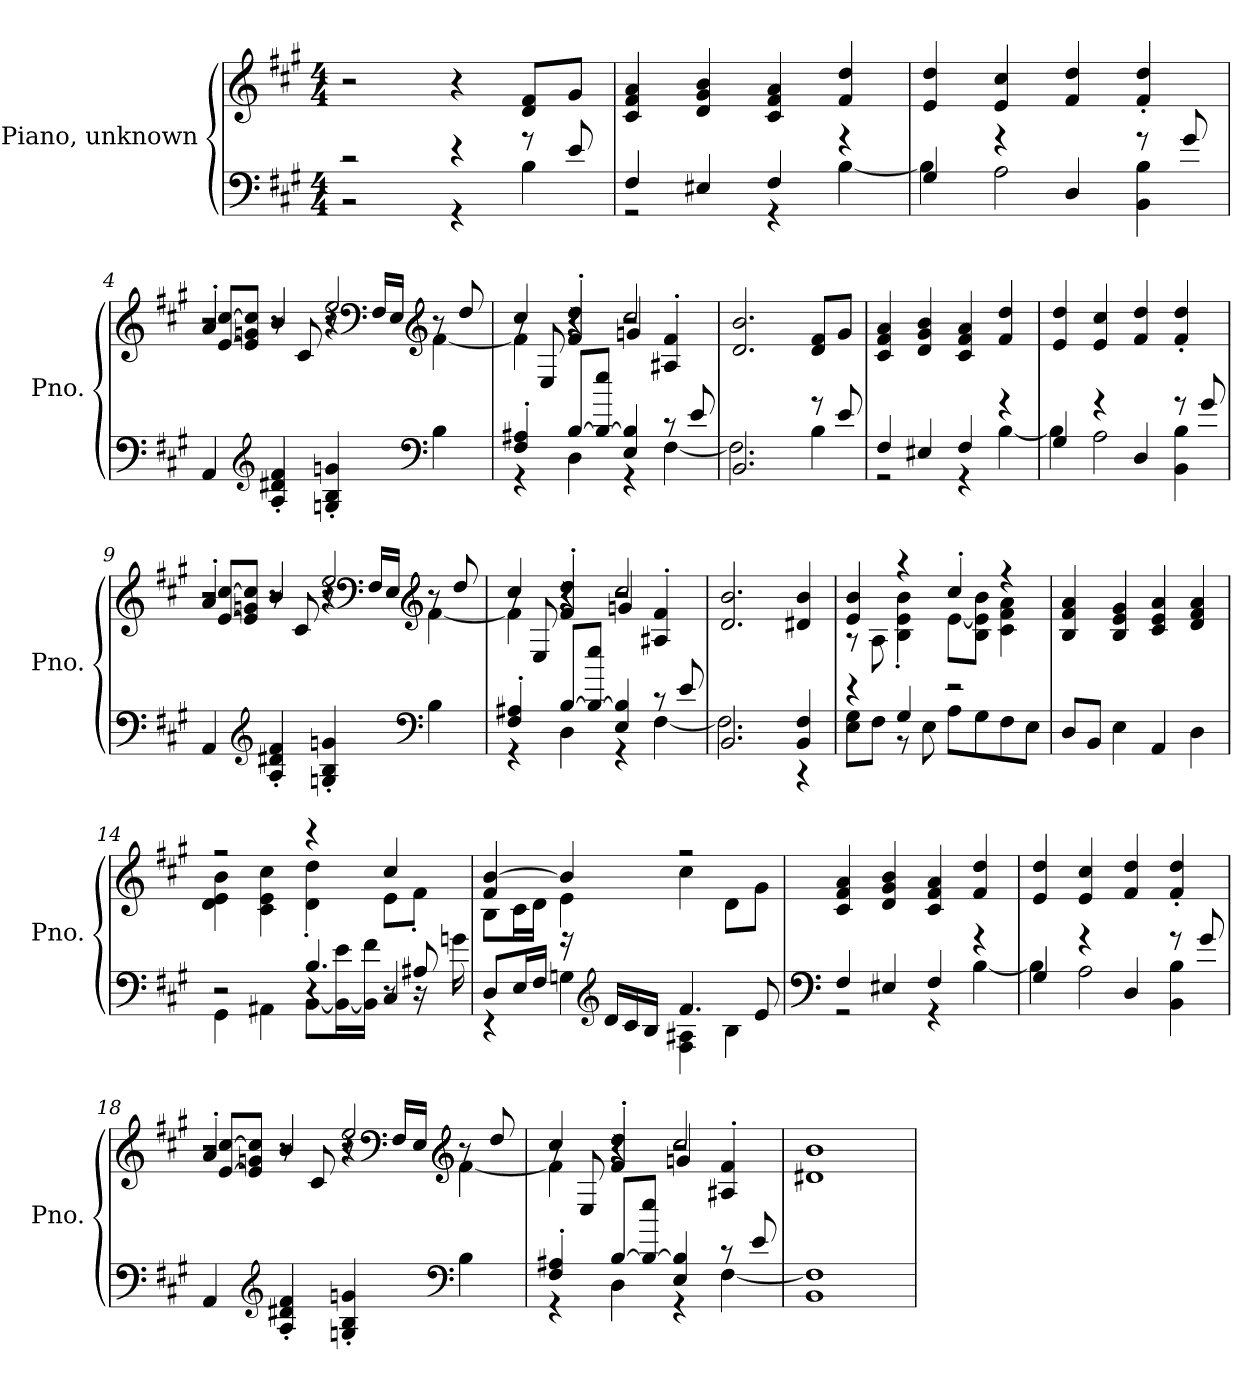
**kern	**kern
*part1	*part1
*staff2	*staff1
*I"Piano, unknown	*
*I'Pno.	*
*clefF4	*clefG2
*k[f#c#g#]	*k[f#c#g#]
*M4/4	*M4/4
*MM120	*MM120
=1	=1
*^	*
2r	2r	2r
4r	4r	4r
8r	4B\	8d/ 8f#/L
8e/	.	8g#/J
=2	=2	=2
4F#/	2r	4c#/ 4f#/ 4a/
4E#X/	.	4d/ 4g#/ 4b/
4F#/	4r	4c#/ 4f#/ 4a/
4r	[4B\	4f#/ 4dd/
=3	=3	=3
4G#/	4B\]	4e/ 4dd/
4r	2A\	4e/ 4cc#/
4D/	.	4f#/ 4dd/
8r	4BB\ 4B\	4f#/' 4dd/'
8g#/	.	.
*v	*v	*
=4	=4
*	*^
*	*	*^
4AA/	4a'/	2r	[8e/ [8cc#/L
.	.	.	8e/] 8gn/ 8cc#/]J
*clefG2	*	*	*
4A/' 4d#X/' 4f#/'	4b/	.	8r
.	.	.	8c#/
4Gn/' 4B/' 4gn/'	2ee/	4r	8r
*	*clefF4	*	*
.	.	.	16F#/LL
.	.	.	16E/JJ
*clefF4	*clefG2	*	*
4B\	.	[4f#\	8r
.	.	.	8dd/
!!LO:LB:g=z	!!	!!
=5	=5	=5	=5
*^	*	*	*
4F#/' 4A#X/'	4r	4cc#/	4f#\]	8r
.	.	.	.	8E/
[8B/L	4D\	4r	4r	4f#/' 4dd/'
8B/_ 8ee/J	.	.	.	.
4E/ 4B/]	4r	2cc#/	2r	4gn/
8r	[4F#\	.	.	4A#X/' 4f#/'
8e/	.	.	.	.
*	*	*v	*v	*v
=6	=6	=6
2.BB/	2.F#\]	2.d/ 2.b/
8r	4B\	8d/ 8f#/L
8e/	.	8g#/J
=7	=7	=7
4F#/	2r	4c#/ 4f#/ 4a/
4E#X/	.	4d/ 4g#/ 4b/
4F#/	4r	4c#/ 4f#/ 4a/
4r	[4B\	4f#/ 4dd/
=8	=8	=8
4G#/	4B\]	4e/ 4dd/
4r	2A\	4e/ 4cc#/
4D/	.	4f#/ 4dd/
8r	4BB\ 4B\	4f#/' 4dd/'
8g#/	.	.
*v	*v	*
!!LO:LB:g=z
=9	=9
*	*^
*	*	*^
4AA/	4a'/	2r	[8e/ [8cc#/L
.	.	.	8e/] 8gn/ 8cc#/]J
*clefG2	*	*	*
4A/' 4d#X/' 4f#/'	4b/	.	8r
.	.	.	8c#/
4Gn/' 4B/' 4gn/'	2ee/	4r	8r
*	*clefF4	*	*
.	.	.	16F#/LL
.	.	.	16E/JJ
*clefF4	*clefG2	*	*
4B\	.	[4f#\	8r
.	.	.	8dd/
=10	=10	=10	=10
*^	*	*	*
4F#/' 4A#X/'	4r	4cc#/	4f#\]	8r
.	.	.	.	8E/
[8B/L	4D\	4r	4r	4f#/' 4dd/'
8B/_ 8ee/J	.	.	.	.
4E/ 4B/]	4r	2cc#/	2r	4gn/
8r	[4F#\	.	.	4A#X/' 4f#/'
8e/	.	.	.	.
*	*	*v	*v	*v
=11	=11	=11
2.BB/	2.F#\]	2.d/ 2.b/
4BB/ 4F#/	4r	4d#X/ 4b/
=12	=12	=12
*	*	*^
4r	8E\ 8G#\L	4e/ 4b/	8r
.	8F#\J	.	8A\
4G#/	8r	4r	4B\' 4e\' 4b\'
.	8E\	.	.
2r	8A\L	4cc#'/	[8e\L
.	8G#\	.	8B\ 8e\] 8b\J
.	8F#\	4r	4c#\ 4f#\ 4a\
.	8E\J	.	.
*v	*v	*	*
*	*v	*v
!!LO:LB:g=z
=13	=13
8D/L	4B/ 4f#/ 4a/
8BB/J	.
4E\	4B/ 4e/ 4g#/
4AA/	4c#/ 4e/ 4a/
4D\	4d/ 4f#/ 4a/
=14	=14
*^	*^
*	*^	*	*
2r	4GG#\	2r	2r	4d\ 4e\ 4b\
.	4AA#X\	.	.	4c#\ 4e\ 4cc#\
4.B/	[8BB\L	4r	4r	4d\' 4dd\'
.	16BB\_ 16e\L	.	.	.
.	16BB\] 16f#\JJ	.	.	.
.	8r	4C#/	4cc#/	8e\L
8A#X/	16r	.	.	8f#'\J
.	16gn\	.	.	.
*	*v	*v	*	*
=15	=15	=15	=15
8D/L	4r	4f#/ [4b/	8B\L
16E/L	.	.	16c#\L
16F#/JJ	.	.	16d\JJ
16r	4Gn\	4b/]	4e\
*clefG2	*	*	*
16d/LL	.	.	.
16c#/	.	.	.
16B/JJ	.	.	.
4.f#/	4F#\ 4A#X\	2r	4cc#\
.	4B\	.	8d\L
8e/	.	.	8g#\J
*	*	*v	*v
=16	=16	=16
*clefF4	*	*
4F#/	2r	4c#/ 4f#/ 4a/
4E#X/	.	4d/ 4g#/ 4b/
4F#/	4r	4c#/ 4f#/ 4a/
4r	[4B\	4f#/ 4dd/
!!LO:LB:g=z
=17	=17	=17
4G#/	4B\]	4e/ 4dd/
4r	2A\	4e/ 4cc#/
4D/	.	4f#/ 4dd/
8r	4BB\ 4B\	4f#/' 4dd/'
8g#/	.	.
*v	*v	*
=18	=18
*	*^
*	*	*^
4AA/	4a'/	2r	[8e/ [8cc#/L
.	.	.	8e/] 8gn/ 8cc#/]J
*clefG2	*	*	*
4A/' 4d#X/' 4f#/'	4b/	.	8r
.	.	.	8c#/
4Gn/' 4B/' 4gn/'	2ee/	4r	8r
*	*clefF4	*	*
.	.	.	16F#/LL
.	.	.	16E/JJ
*clefF4	*clefG2	*	*
4B\	.	[4f#\	8r
.	.	.	8dd/
=19	=19	=19	=19
*^	*	*	*
4F#/' 4A#X/'	4r	4cc#/	4f#\]	8r
.	.	.	.	8E/
[8B/L	4D\	4r	4r	4f#/' 4dd/'
8B/_ 8ee/J	.	.	.	.
4E/ 4B/]	4r	2cc#/	2r	4gn/
8r	[4F#\	.	.	4A#X/' 4f#/'
8e/	.	.	.	.
*	*	*v	*v	*v
=20	=20	=20
1BB	1F#]	1d#X 1b
*v	*v	*
=	=
*-	*-
